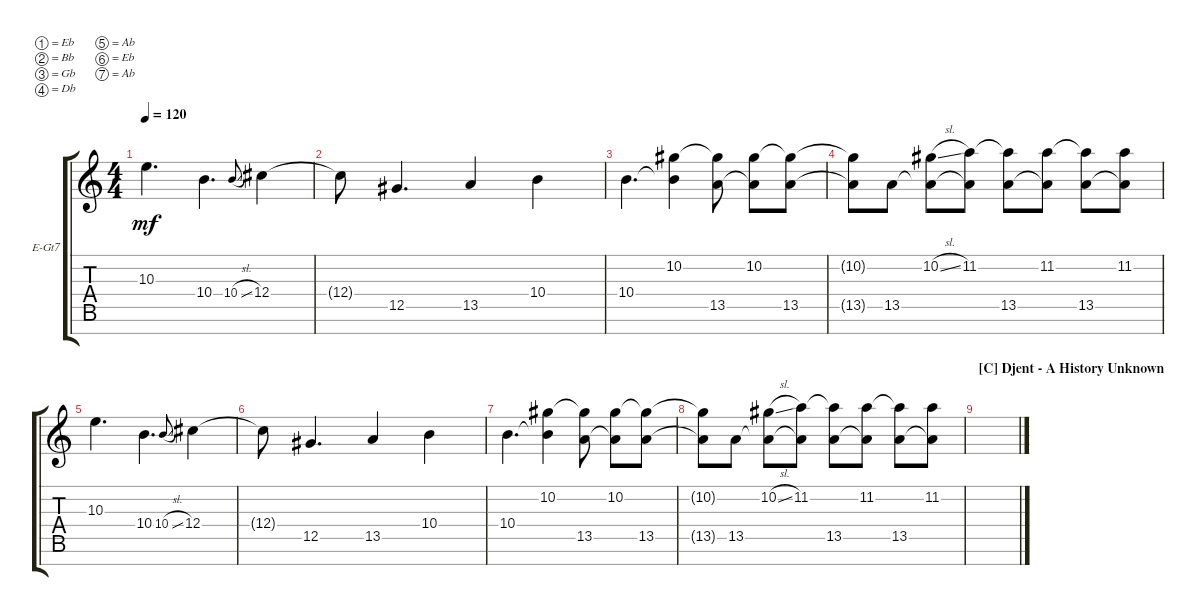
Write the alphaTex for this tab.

\defaultSystemsLayout 4
\bracketExtendMode groupsimilarinstruments
\firstSystemTrackNameOrientation horizontal
\otherSystemsTrackNameOrientation horizontal
\track ("Lead/Harmony Quiet" "E-Gt7") {instrument distortionguitar}
\staff {score tabs}
\tuning (Eb4 Bb3 Gb3 Db3 Ab2 Eb2 Ab1)
\ts (4 4)
\tempo 120
\clef g2
\ks c
10.3.4{d dy mf} 10.4.4{d} 10.4{sl}.8{gr onbeat} 12.4.4 |
12.4{t}.8 12.5.4{d} 13.5.4 10.4.4 |
10.4.4{d} (10.2 10.4{t}).4 (13.5 10.2{t}).8 (10.2 13.5{t}).8 (13.5 10.2{t}).8 |
(13.5{t} 10.2{t}).8 13.5.8 (10.2{sl} 13.5{t}).8 (11.2 13.5{t}).8 (13.5 11.2{t}).8 (11.2 13.5{t}).8 (13.5 11.2{t}).8 (11.2 13.5{t}).8 |
10.3.4{d} 10.4.4{d} 10.4{sl}.8{gr onbeat} 12.4.4 |
12.4{t}.8 12.5.4{d} 13.5.4 10.4.4 |
10.4.4{d} (10.2 10.4{t}).4 (13.5 10.2{t}).8 (10.2 13.5{t}).8 (13.5 10.2{t}).8 |
(13.5{t} 10.2{t}).8 13.5.8 (10.2{sl} 13.5{t}).8 (11.2 13.5{t}).8 (13.5 11.2{t}).8 (11.2 13.5{t}).8 (13.5 11.2{t}).8 (11.2 13.5{t}).8 |
\section ("C" "Djent - A History Unknown")
